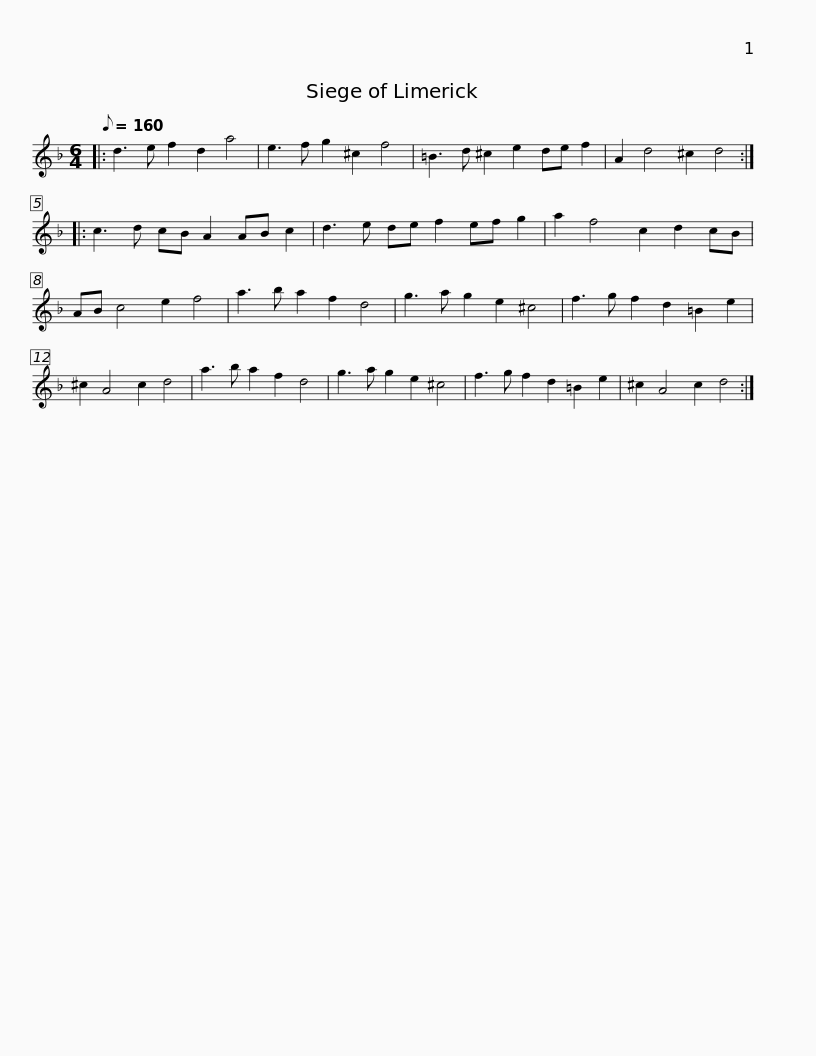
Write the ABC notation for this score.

X:1
L:1/8
Q:1/8=160
M:6/4
I:linebreak $
K:Dmin
V:1 treble
V:1
|: d3 e f2 d2 a4 | e3 f g2 ^c2 f4 | =B3 d ^c2 e2 de f2 | A2 d4 ^c2 d4 :: c3 d cB A2 AB c2 |$ %5
 d3 e de f2 ef g2 | a2 f4 c2 d2 cB | AB c4 e2 f4 | a3 b a2 f2 d4 | g3 a g2 e2 ^c4 | %10
 f3 g f2 d2 =B2 e2 |$ ^c2 A4 c2 d4 | a3 b a2 f2 d4 | g3 a g2 e2 ^c4 | f3 g f2 d2 =B2 e2 | %15
 ^c2 A4 c2 d4 :| %16
